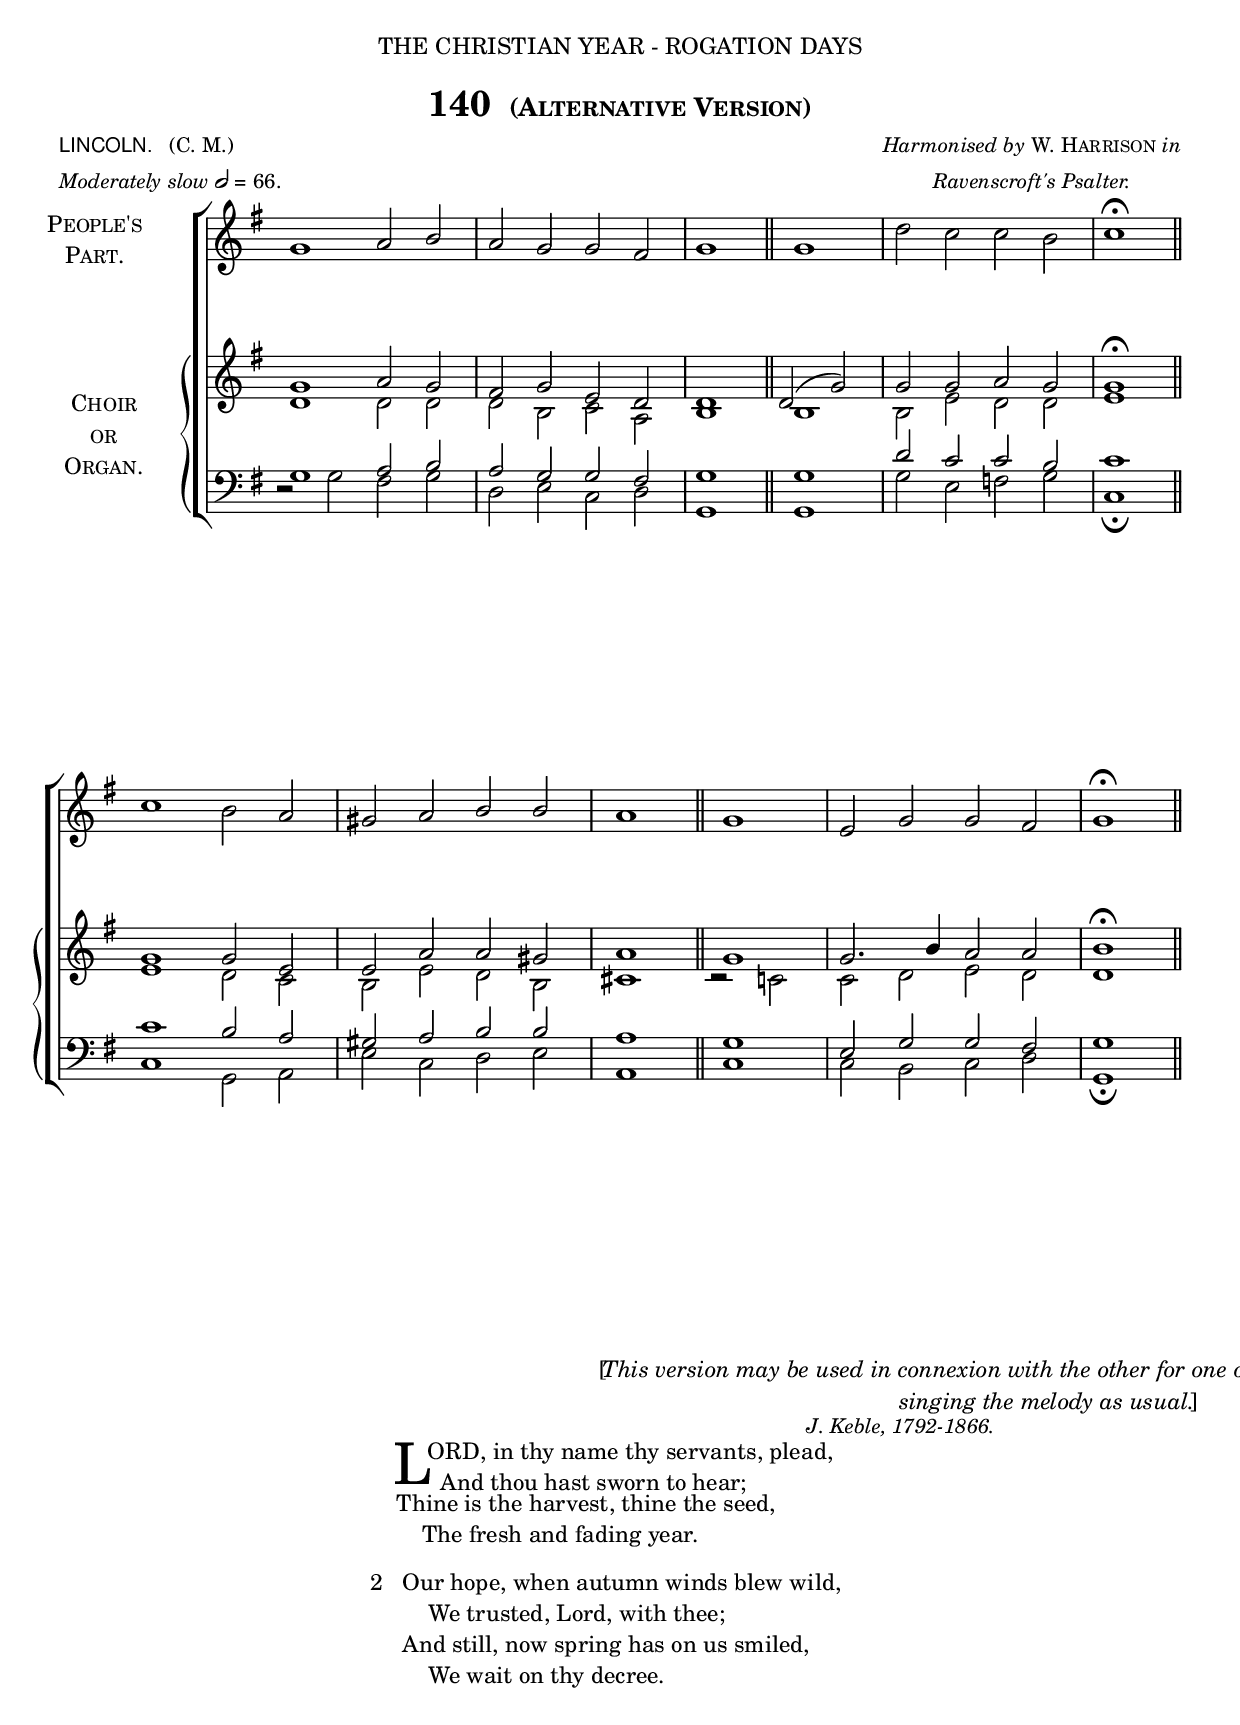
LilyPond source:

%%% 229.png
%%% Hymn 140 Alternative Version Lord, in thy name thy servants plead
%%% Version 1

\version "2.10"

%%%%%%%%%%%%%%%%%%%%%%%%%%% Macros

%%% macro to cope with a partial measure in the middle of a piece.
%%% Manual does not recommend using \partial in the middle of a piece.
%%% In this case, the macro specifies that 0 of 1/2 notes in a 4/2 measure have past,
%%% hence we are restarting at the beginning of a measure, and the previous partial measure is 
%%% considered complete
startmeasure =  \set Score.measurePosition = #(ly:make-moment 0 2)

%%% Used to pull an upstem note left. Used when a slurred note pair straddles a longer note below and when notecolumn force-hshift does not work 
topstraddle = { \once \override Score.SeparationItem #'padding = #2
              \once \override NoteHead #'X-offset = #-1.5 
              \once \override Stem #'X-offset = #-0.2 }	      

%%%pull a rest leftwards slightly leaving the rest of the notecolumn alone	      
restleft =  { \once \override Score.SeparationItem #'padding = #2
              \once \override Rest #'X-offset = #-1.2
            }

%%%%%%%%%%%%%%%%%%%%%%%%%%% End of macro definitions	

\header {
  dedication = \markup { \center-align { "THE CHRISTIAN YEAR - ROGATION DAYS"
                         \hspace #0.1 }}	
  
  title = \markup { "140 " \large \smallCaps "(Alternative Version)" }
  
  meter = \markup { \small {\column {  \line { \sans {"LINCOLN."} \hspace #1 \roman {"(C. M.)" }}
                                       \line { \italic {Moderately slow} \general-align #Y #DOWN \note #"2" #0.5 = 66.}
                                  }
                  }}
 
  arranger =  \markup { \small {\center-align {
                            \line { \italic "Harmonised by" \smallCaps "W. Harrison" \italic "in" }
                            \line { \italic "Ravenscroft's Psalter." }
                } } }
   
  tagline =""
}


global = {
  \time 4/2 	
  \key  g\major	
  \set Staff.midiInstrument = "church organ" 
}


people = \relative c' { 

  g'1 a2 \stemUp b | \stemNeutral a g g fis | g1 \bar "||" g | d'2 c c b | c1^\fermata \bar "||" \break
  \startmeasure c1 b2 a | gis a \stemUp b b | a1 \bar "||" g | e2 g g fis | g1^\fermata \bar "||"

}


soprano = \relative c' {
  g'1 a2 g | fis g e d | d1 \bar "||" \topstraddle d2( g) | g2 g a g | g1  ^\fermata \bar "||" \break
  g1 g2 e | e a a gis | a1 \bar "||" g | g2. b4 a2 a2 | b1^\fermata \bar "||"
}

alto = \relative c' { 
  d1 d2 d | d b c a | b1 \bar "||" b1 | b2 e d d |  e1 \bar "||"
  e1 d2 c | b e d b | cis1 \bar "||" \restleft c2\rest c2 | c d e d | d1 \bar "||"}

tenor = \relative c { 
  g'1 a2 b | a g g fis | g1 \bar "||" g1 | d'2 c c b |  c1 \bar "||"
  c1 b2 a | gis a b b | a1 \bar "||" g | e2 g g fis | g1 \bar "||"}

bass = \relative c { \clef bass 
  \restleft d2\rest g2 fis g | d e c d | g,1 \bar "||" g1 | g'2 e f g |  c,1_\fermata \bar "||" 
  c1 g2 a | e' c d e | a,1 \bar "||" c1 | c2 b c d | g,1_\fermata \bar "||"
}

#(ly:set-option 'point-and-click #f)

\paper {
  #(set-paper-size "a4")
%  annotate-spacing = ##t
  print-page-number = ##f
  ragged-last-bottom = ##t
  ragged-bottom = ##f
}

\book{

\score{
\new ChoirStaff	
<<   
    <<
        \context Staff = people { \set Staff.instrumentName = \markup { \hcenter-in #16 {\center-align { \smallCaps "People's"  \smallCaps "Part." } } }
	                   \global \people } 

	\new PianoStaff  
	                  <<  
	    \set PianoStaff.instrumentName = \markup { \hcenter-in #14 {\center-align { \smallCaps "Choir"  \smallCaps "or" \smallCaps "Organ."  } } } 
	     \context Staff =  upper  
	                     << 
			     \context Voice = "sopranos" {  
			           \voiceOne \global \soprano }
	                      \context Voice = "altos"   { 
	                           \voiceTwo \global \alto }
	                      >>
	     \context Staff = lower <<
	     \context Voice = "tenors" { 
	                           \voiceOne \global \tenor }
	     \context Voice = "basses" { 
	                           \voiceTwo \global \bass }
			            >> 
		              >>	      
    >>
>> 
\layout {       
	        indent = 2.5\cm
		\context { \Score \remove "Bar_number_engraver" }		        
		\context { \PianoStaff \remove "Span_bar_engraver" }
		\context { \Staff \remove "Time_signature_engraver" }
		\context { \Score \remove "Mark_engraver"  }
                \context { \Staff \consists "Mark_engraver"  }
		
		%%%Lilypond tended to put the staffs too close together. This next setting spreads it a little to match the image
		\context { \Staff \override VerticalAxisGroup #'minimum-Y-extent = #'(-6 . 6) }
	}
	
\midi {  \context { \Score  tempoWholesPerMinute = #(ly:make-moment 66 2) } }
	
}

\markup{ \hspace #52 \center-align { \line { "[" \hspace #-1 \italic "This version may be used in connexion with the other for one or more verses, the people"} 
                                    \line { \italic "singing the melody as usual." \hspace#-1 "]" } }}


\markup { \small { \hspace #72 \italic "J. Keble, 1792-1866." } }
 
%%% Main lyric block

\markup { \hspace #30 %%add space as necc. to center the column
          \column { %%% one super column for the entire block of lyrics
	                 \column { %%verse 1 is a column of 2 lines  
	                  \line { \hspace #2.2 \column { \lower #2.4 \fontsize #8 "L" }   %%Drop Cap goes here
				  \hspace #-1.0    %% adjust this if other letters are too far from Drop Cap
				  \column  { \raise #0.0 "ORD, in thy name thy servants, plead,"
			                                "  And thou hast sworn to hear;" } }  
	                  \line {  \hspace #2.5  %%adjust hspace until this line left edge is flush with Drop Cap
				   \lower  #1.56  %%adjust this until the line spacing looks right
				   \column {   
					   "Thine is the harvest, thine the seed,"
					   "    The fresh and fading year."
					   "      " %%% add vertical spacing between verses
			  		}} 
			         } %%% finish verse 1	
           		\line { "2  "
			   \column {	     
				   "Our hope, when autumn winds blew wild,"
				   "    We trusted, Lord, with thee;"
				   "And still, now spring has on us smiled,"
				   "    We wait on thy decree."
			}}

    }	%%% end super column  
}

%%% fake score block to occupy space and force a pagebreak.  Can't think of a better way of doing this.
\score{
	{s4 }
\header { breakbefore = ##f piece = ##f opus = ##f tagline = ##f }
\layout{	
	\context { \Staff
		\remove Time_signature_engraver
		\remove Key_engraver
		\remove Clef_engraver
		\remove Staff_symbol_engraver
}}}

%%% second page
%%% continuation of  lyrics

\markup { \hspace #30   %%add space as necc. to center the column
          \column { 
			\hspace #1 
           		\line { "3  "
			   \column {	     
				   "The former and the latter rain,"
				   "    The summer sun and air,"
				   "The green ear, and the golden grain,"
				   "    All thine, are ours by prayer."
				   "      " %%% add vertical spacing between verses
			}}	 
           		\line { "4  "
			   \column {	     
				   "Thine too by right, and ours by grace,"
				   "    The wondrous growth unseen,"
				   "The hopes that soothe, the fears that brace,"
				   "    The love that shines serene."
				   "      " %%% add vertical spacing between verses
			}}
           		\line { "5.  "
			   \column {	     
				   "So grant the precious things brought forth"
				   "    By sun and moon below,"
				   "That thee in thy new heaven and earth"
				   "    We never may forgo."
			}} 

	  }
} %%% lyric markup bracket
	
%%% Amen score block
\score{
  \new ChoirStaff
   <<
        \context Staff = upper \with { fontSize = #-3  \override StaffSymbol #'staff-space = #(magstep -2) }  
	                      << 
	\context Voice = "sopranos" { \relative c' { \clef treble \global \voiceOne g'1 g \bar "||" }}
	\context Voice = "altos"    { \relative c' { \clef treble \global \voiceTwo c1 b \bar "||" }}
	                      >>
			  
	\context Lyrics \lyricsto "altos" {\override LyricText #'font-size = #-1  A -- men. }
	
	\context Staff = lower \with { fontSize = #-3  \override StaffSymbol #'staff-space = #(magstep -2) }  
	                       << 
	\context Voice = "tenors" { \relative c { \clef bass \global \voiceThree e1 d \bar "||" }}
	\context Voice = "basses" { \relative c { \clef bass \global \voiceFour  c1 g \bar "||" }}
			        >> 
  >>			      
\header { breakbefore = ##f piece = " " opus = " " }

\layout { 
      \context { \Score timing = ##f }
	ragged-right = ##t
	indent = 15\cm
	\context { \Staff \remove Time_signature_engraver }

       } %% close layout

%%% Amen Midi

\midi { \context { \Score tempoWholesPerMinute = #(ly:make-moment 66 2) }} 

} %%% end Amen score block
	
%%% alternative hymns also suitable

\markup {\hspace #36 \column {
	\line{ \hspace #2 \italic "The following are also suitable:"}
	\hspace #0.1 
	\small {
		"  75  Jesu, Lord of life and glory."
		"384  Eternal Ruler of the ceaseless round."
		"423  Judge eternal, throned in splendour."
		"447  O God of Bethel, by whose hand."
		"475  Rejoice, O land, in God thy might."
		"492  The Lord will come and not be slow."
		"558  God of our fathers."
		"650  Litany for Rogationtide."
		"651  Litany of the Church." 
	
	}
}} 

} %%book bracket
